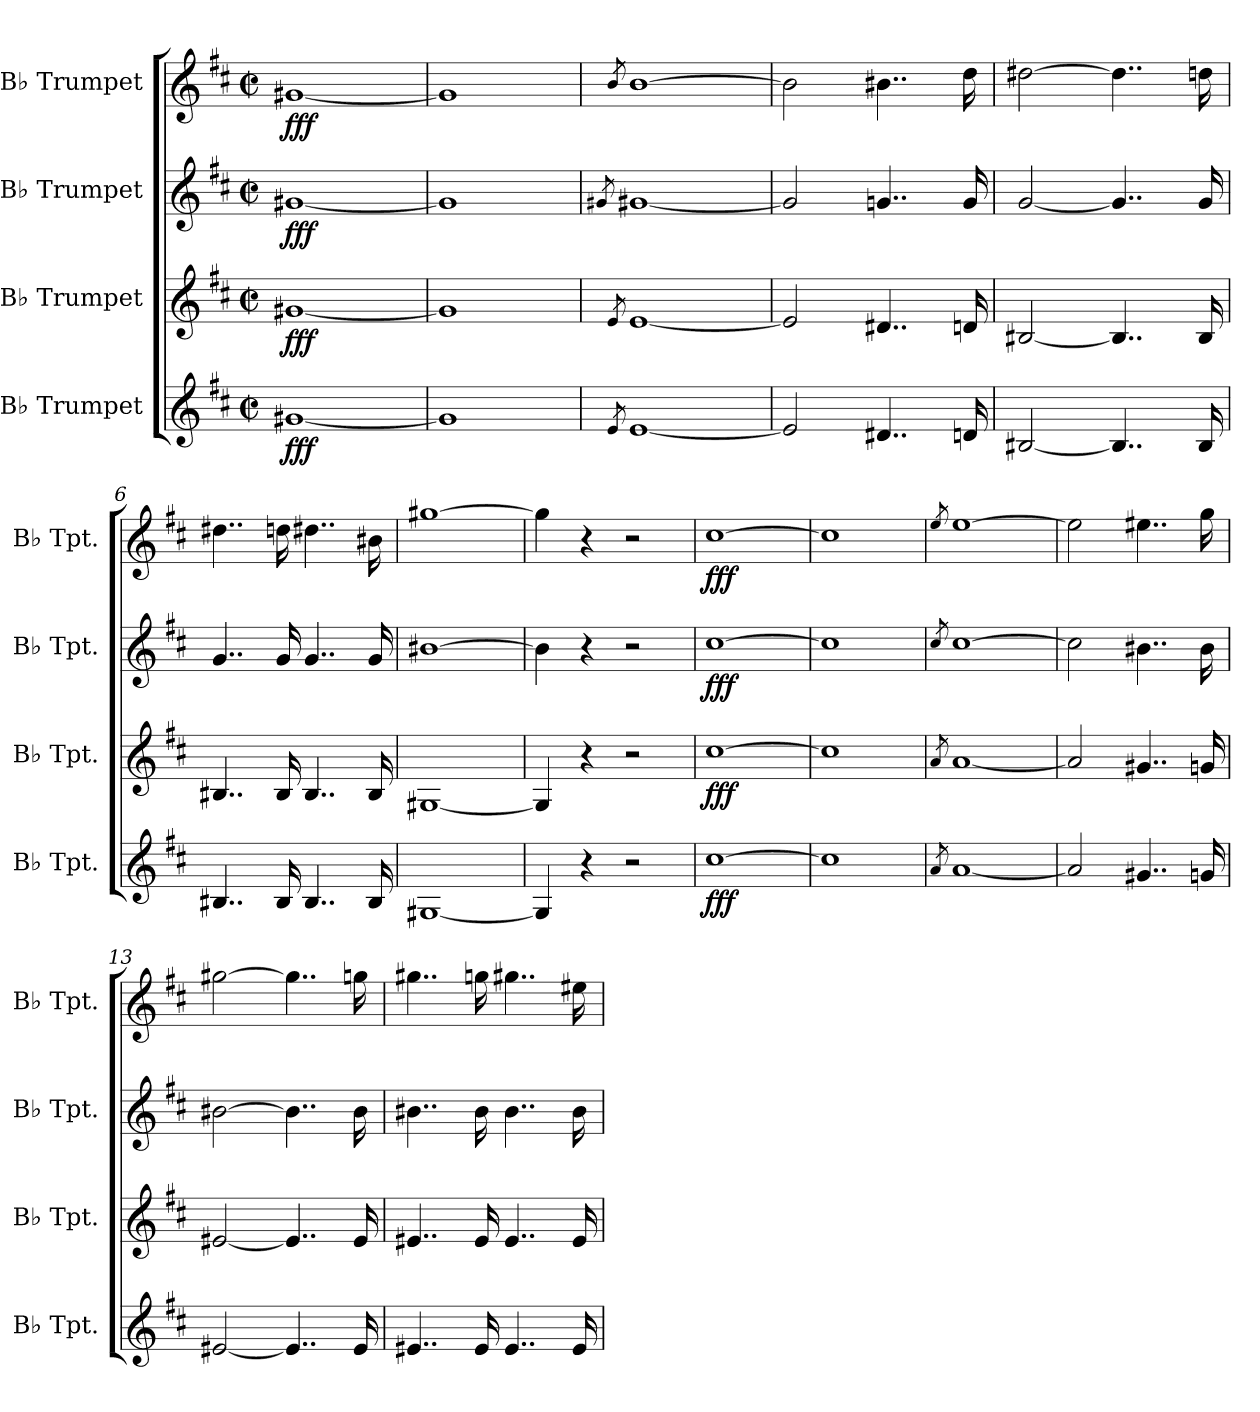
**kern	**dynam	**kern	**dynam	**kern	**dynam	**kern	**dynam
*part4	*part4	*part3	*part3	*part2	*part2	*part1	*part1
*staff4	*staff4	*staff3	*staff3	*staff2	*staff2	*staff1	*staff1
*I"B♭ Trumpet	*	*I"B♭ Trumpet	*	*I"B♭ Trumpet	*	*I"B♭ Trumpet	*
*I'B♭ Tpt.	*	*I'B♭ Tpt.	*	*I'B♭ Tpt.	*	*I'B♭ Tpt.	*
*clefG2	*	*clefG2	*	*clefG2	*	*clefG2	*
*ITrd1c2	*	*ITrd1c2	*	*ITrd1c2	*	*ITrd1c2	*
*k[]	*	*k[]	*	*k[]	*	*k[]	*
*M2/2	*	*M2/2	*	*M2/2	*	*M2/2	*
*met(c|)	*	*met(c|)	*	*met(c|)	*	*met(c|)	*
*MM160	*	*MM160	*	*MM160	*	*MM160	*
=1	=1	=1	=1	=1	=1	=1	=1
!	!LO:DY:b	!	!LO:DY:b	!	!LO:DY:b	!	!LO:DY:b
[1f#X	fff	[1f#X	fff	[1f#X	fff	[1f#X	fff
=2	=2	=2	=2	=2	=2	=2	=2
1f#]	.	1f#]	.	1f#]	.	1f#]	.
=3	=3	=3	=3	=3	=3	=3	=3
8qd/	.	8qd/	.	8qf#X/	.	8qa/	.
[1d	.	[1d	.	[1f#	.	[1a	.
=4	=4	=4	=4	=4	=4	=4	=4
2d/]	.	2d/]	.	2f#/]	.	2a\]	.
4..c#X/	.	4..c#X/	.	4..fn/	.	4..a#X\	.
16cn/	.	16cn/	.	16f/	.	16cc\	.
=5	=5	=5	=5	=5	=5	=5	=5
[2A#X/	.	[2A#X/	.	[2f/	.	[2cc#X\	.
4..A#/]	.	4..A#/]	.	4..f/]	.	4..cc#\]	.
16A#/	.	16A#/	.	16f/	.	16ccn\	.
=6	=6	=6	=6	=6	=6	=6	=6
4..A#X/	.	4..A#X/	.	4..f/	.	4..cc#X\	.
16A#/	.	16A#/	.	16f/	.	16ccn\	.
4..A#/	.	4..A#/	.	4..f/	.	4..cc#X\	.
16A#/	.	16A#/	.	16f/	.	16a#X\	.
=7	=7	=7	=7	=7	=7	=7	=7
[1F#X	.	[1F#X	.	[1a#X	.	[1ff#X	.
=8	=8	=8	=8	=8	=8	=8	=8
4F#/]	.	4F#/]	.	4a#\]	.	4ff#\]	.
4r	.	4r	.	4r	.	4r	.
2r	.	2r	.	2r	.	2r	.
!!LO:LB:g=z
=9	=9	=9	=9	=9	=9	=9	=9
!	!LO:DY:b	!	!LO:DY:b	!	!LO:DY:b	!	!LO:DY:b
[1b	fff	[1b	fff	[1b	fff	[1b	fff
=10	=10	=10	=10	=10	=10	=10	=10
1b]	.	1b]	.	1b]	.	1b]	.
=11	=11	=11	=11	=11	=11	=11	=11
8qg/	.	8qg/	.	8qb/	.	8qdd/	.
[1g	.	[1g	.	[1b	.	[1dd	.
=12	=12	=12	=12	=12	=12	=12	=12
2g/]	.	2g/]	.	2b\]	.	2dd\]	.
4..f#X/	.	4..f#X/	.	4..a#X\	.	4..dd#X\	.
16fn/	.	16fn/	.	16a#\	.	16ff\	.
=13	=13	=13	=13	=13	=13	=13	=13
[2d#X/	.	[2d#X/	.	[2a#X\	.	[2ff#X\	.
4..d#/]	.	4..d#/]	.	4..a#\]	.	4..ff#\]	.
16d#/	.	16d#/	.	16a#\	.	16ffn\	.
=14	=14	=14	=14	=14	=14	=14	=14
4..d#X/	.	4..d#X/	.	4..a#X\	.	4..ff#X\	.
16d#/	.	16d#/	.	16a#\	.	16ffn\	.
4..d#/	.	4..d#/	.	4..a#\	.	4..ff#X\	.
16d#/	.	16d#/	.	16a#\	.	16dd#X\	.
=	=	=	=	=	=	=	=
*-	*-	*-	*-	*-	*-	*-	*-
